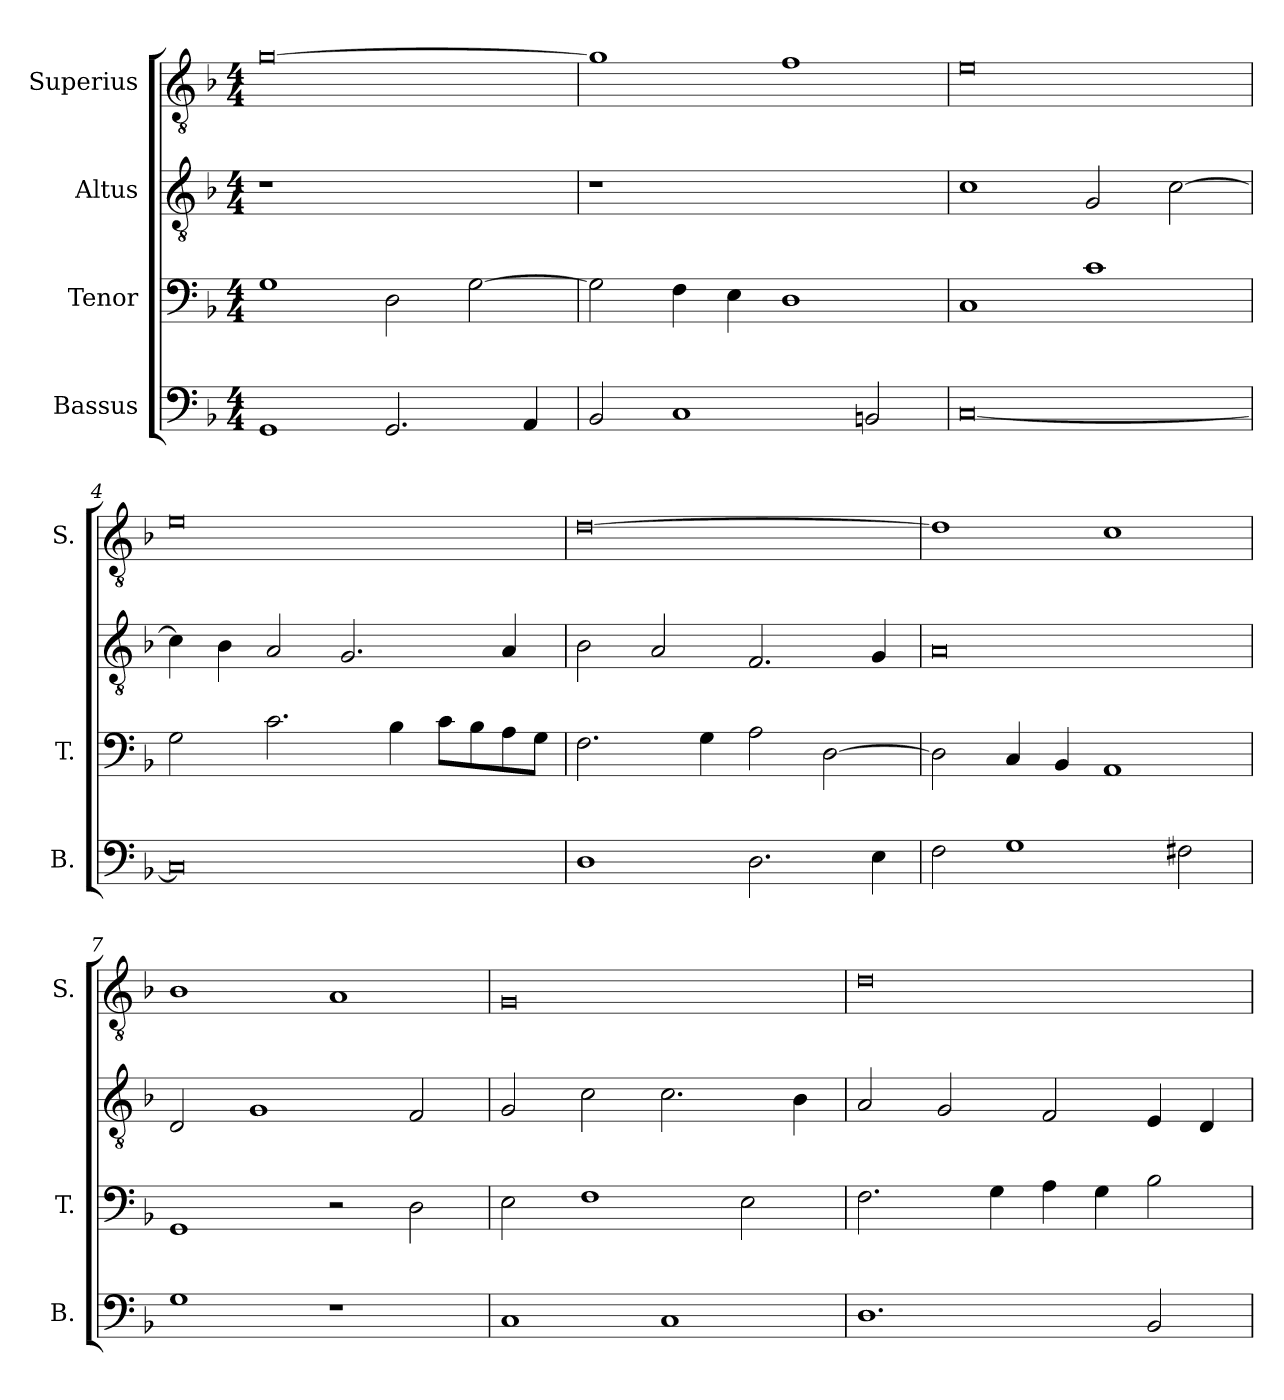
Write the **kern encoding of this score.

**kern	**kern	**kern	**kern
*part4	*part3	*part2	*part1
*staff4	*staff3	*staff2	*staff1
*I"Bassus	*I"Tenor	*I"Altus	*I"Superius
*I'B.	*I'T.	*	*I'S.
!!LO:PB:g=z
*clefF4	*clefF4	*clefGv2	*clefGv2
*	*	*ITrd7c12	*ITrd7c12
*k[b-]	*k[b-]	*k[b-]	*k[b-]
*F:	*F:	*F:	*F:
*M4/4	*M4/4	*M4/4	*M4/4
=1	=1	=1	=1
!	!	!LO:N:vis=1	!
1GGi	1Gi	1r	[>0Gi
2.GGi/	2Di\	1ryy	.
.	[>2Gi\	.	.
4AAi/	.	.	.
=2	=2	=2	=2
!	!	!LO:N:vis=1	!
2BB-i/	2Gi\]	1r	1Gi]
1Ci	4Fi\	.	.
.	4Ei\	.	.
.	1Di	1ryy	1Fi
2BBni/	.	.	.
=3	=3	=3	=3
[<0Ci	1Ci	1Ci	0Ei
.	1ci	2GGi/	.
.	.	[>2Ci\	.
=4	=4	=4	=4
0Ci]	2Gi\	4Ci\]	0Ei
.	.	4BB-i\	.
.	2.ci\	2AAi/	.
.	.	2.GGi/	.
.	4B-i\	.	.
.	8ci\L	.	.
.	8B-i\	.	.
.	8Ai\	4AAi/	.
.	8Gi\J	.	.
!!LO:LB:g=z
=5	=5	=5	=5
1Di	2.Fi\	2BB-i\	[>0Di
.	.	2AAi/	.
.	4Gi\	.	.
2.Di\	2Ai\	2.FFi/	.
.	[>2Di\	.	.
4Ei\	.	4GGi/	.
=6	=6	=6	=6
2Fi\	2Di\]	0AAi	1Di]
1Gi	4Ci/	.	.
.	4BB-i/	.	.
.	1AAi	.	1Ci
2F#Xi\	.	.	.
=7	=7	=7	=7
1Gi	1GGi	2DDi/	1BB-i
.	.	1GGi	.
1r	2r	.	1AAi
.	2Di\	2FFi/	.
=8	=8	=8	=8
1Ci	2Ei\	2GGi/	0GGi
.	1Fi	2Ci\	.
1Ci	.	2.Ci\	.
.	2Ei\	.	.
.	.	4BB-i\	.
=9	=9	=9	=9
1.Di	2.Fi\	2AAi/	0Di
.	.	2GGi/	.
.	4Gi\	.	.
.	4Ai\	2FFi/	.
.	4Gi\	.	.
2BB-i/	2B-i\	4EEi/	.
.	.	4DDi/	.
=	=	=	=
*-	*-	*-	*-
